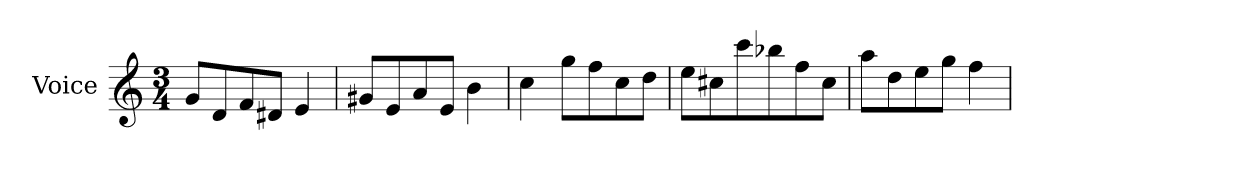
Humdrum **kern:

**kern
*part1
*staff1
*I"Voice
*I'Voice
*clefG2
*M3/4
=1
8g/L
8d/
8f/
8d#X/J
4e/
=2
8g#X/L
8e/
8a/
8e/J
4b\
=3
4cc\
8gg\L
8ff\
8cc\
8dd\J
=4
8ee\L
8cc#X\
8ccc\
8bb-X\
8ff\
8cc#\J
=5
8aa\L
8dd\
8ee\
8gg\J
4ff\
=
*-
